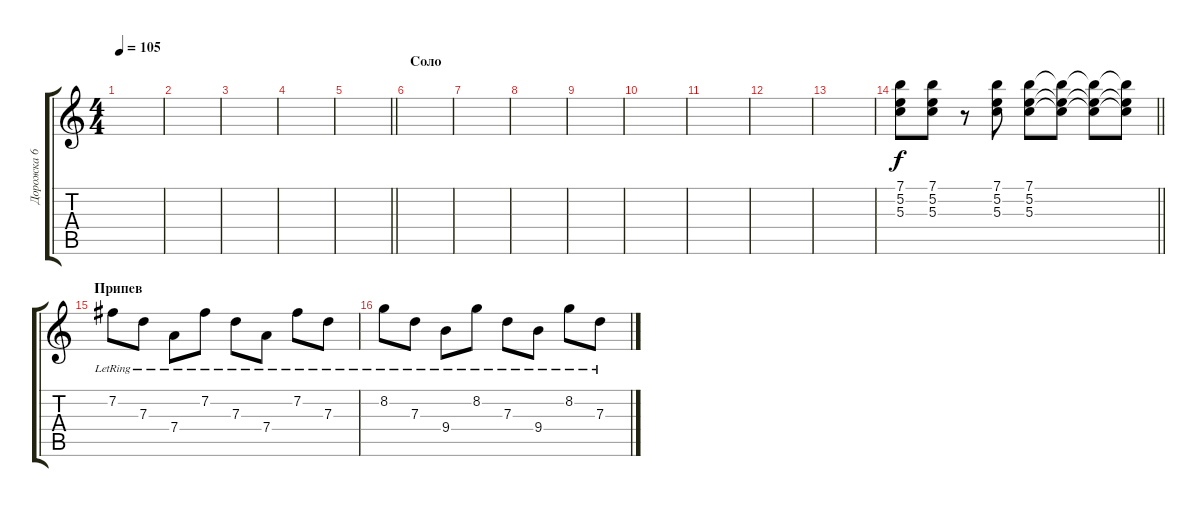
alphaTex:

\track ("Дорожка 6" "Дорожка 6") {instrument overdrivenguitar}
\staff {score tabs}
\tuning (E4 B3 G3 D3 A2 E2) {hide}
\ts (4 4)
\tempo 105
\clef g2
\ks c
|
|
|
|
\barLineRight lightlight
|
\section ("" "Соло")
|
|
|
|
|
|
|
|
\barLineRight lightlight
(7.1 5.2 5.3).8 (7.1 5.2 5.3).8 r.8 (7.1 5.2 5.3).8 (7.1 5.2 5.3).8 (7.1{t} 5.2{t} 5.3{t}).8 (7.1{t} 5.2{t} 5.3{t}).8 (7.1{t} 5.2{t} 5.3{t}).8 |
\section ("" "Припев")
7.2{lr}.8 7.3{lr}.8 7.4{lr}.8 7.2{lr}.8 7.3{lr}.8 7.4{lr}.8 7.2{lr}.8 7.3{lr}.8 |
8.2{lr}.8 7.3{lr}.8 9.4{lr}.8 8.2{lr}.8 7.3{lr}.8 9.4{lr}.8 8.2{lr}.8 7.3{lr}.8
